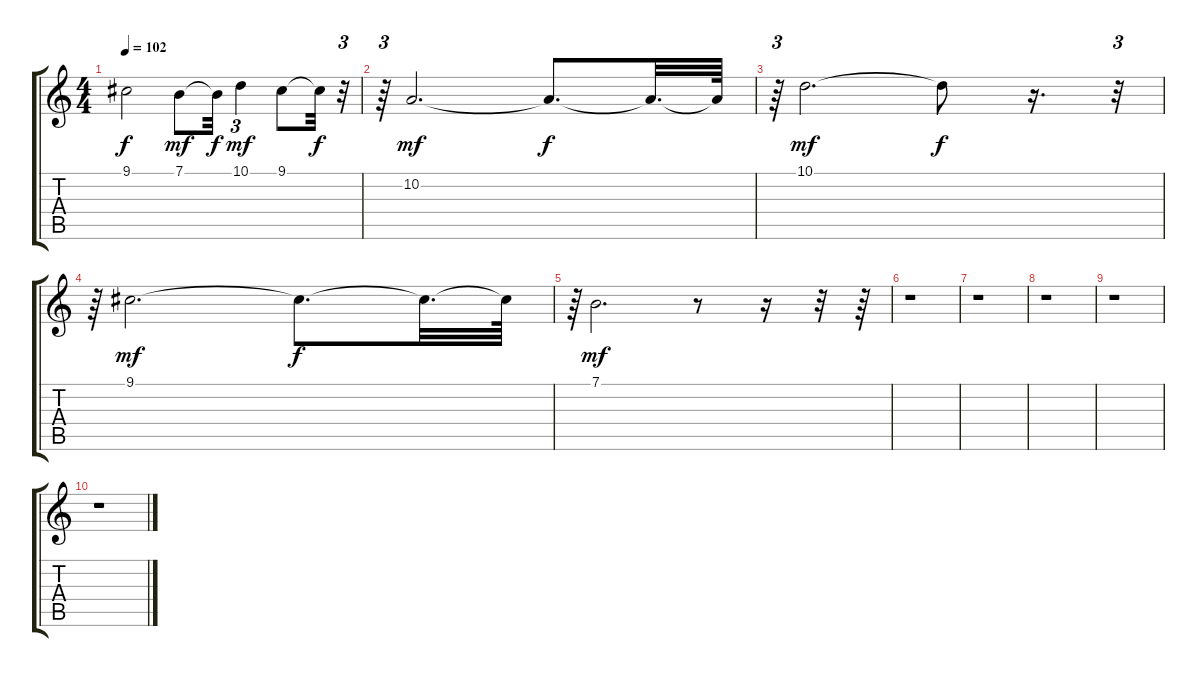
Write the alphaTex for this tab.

\track "" {instrument choiraahs}
\staff {score tabs}
\tuning (E4 B3 G3 D3 A2 E2) {hide}
\ts (4 4)
\tempo 102
\clef g2
\ks c
9.1{t}.2{dy f} 7.1.8{dy mf} 7.1{t}.32{dy f} 10.1.4{tu (3 2) dy mf} 9.1.8 9.1{t}.32{dy f} r.32{tu (3 2)} |
r.64{tu (3 2)} 10.2.2{d dy mf} 10.2{t}.8{d dy f} 10.2{t}.32{d} 10.2{t}.64 |
r.64{tu (3 2)} 10.1.2{d dy mf} 10.1{t}.8{dy f} r.16{d} r.32{tu (3 2)} |
r.64{tu (3 2)} 9.1.2{d dy mf} 9.1{t}.8{d dy f} 9.1{t}.32{d} 9.1{t}.64 |
r.64{tu (3 2)} 7.1.2{d dy mf} r.8 r.16 r.32 r.64 |
r.1 |
r.1 |
r.1 |
r.1 |
r.1
